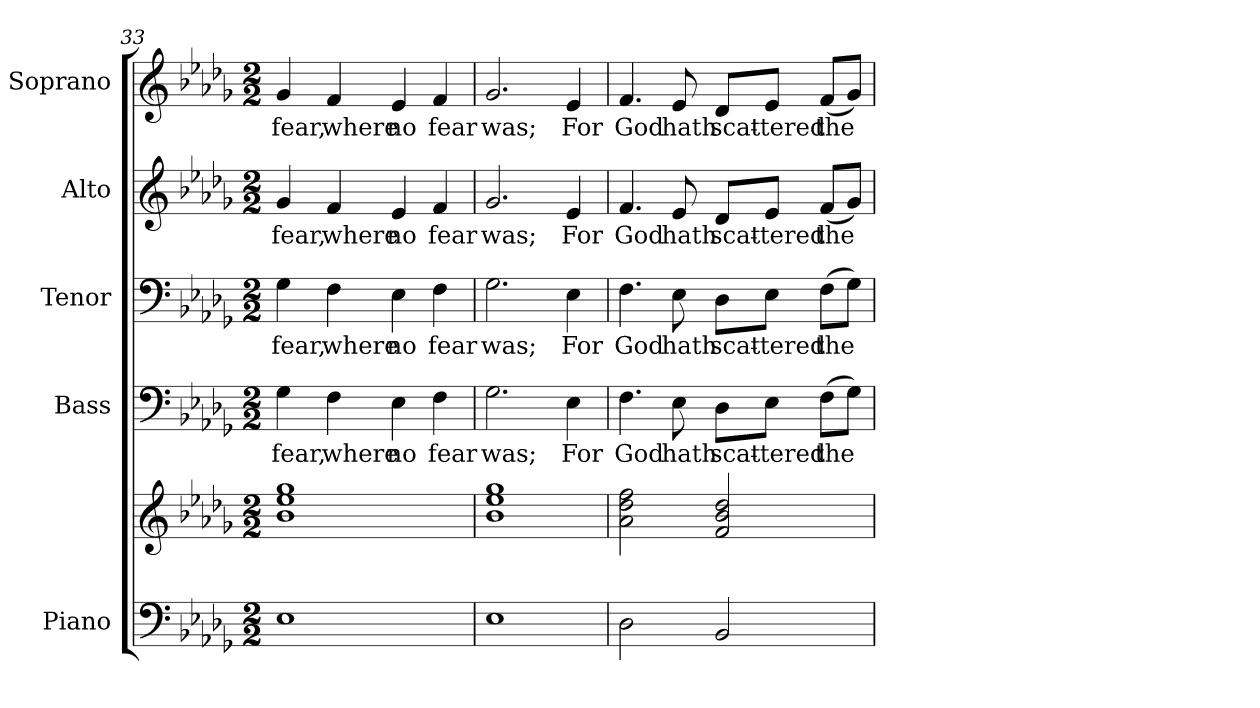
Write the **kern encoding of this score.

**kern	**kern	**kern	**text	**kern	**text	**kern	**text	**kern	**text
*part5	*part5	*part4	*part4	*part3	*part3	*part2	*part2	*part1	*part1
*staff6	*staff5	*staff4	*staff4	*staff3	*staff3	*staff2	*staff2	*staff1	*staff1
*I"Piano	*	*I"Bass	*	*I"Tenor	*	*I"Alto	*	*I"Soprano	*
*I'Pno.	*	*I'B.	*	*I'T.	*	*I'A.	*	*I'S.	*
*clefF4	*clefG2	*clefF4	*	*clefF4	*	*clefG2	*	*clefG2	*
*k[b-e-a-d-g-]	*k[b-e-a-d-g-]	*k[b-e-a-d-g-]	*	*k[b-e-a-d-g-]	*	*k[b-e-a-d-g-]	*	*k[b-e-a-d-g-]	*
*D-:	*D-:	*D-:	*	*D-:	*	*D-:	*	*D-:	*
*M2/2	*M2/2	*M2/2	*	*M2/2	*	*M2/2	*	*M2/2	*
=33	=33	=33	=33	=33	=33	=33	=33	=33	=33
!	!	!	!LO:LY:b:color=#000000	!	!	!	!	!	!
!	!	!	!	!	!LO:LY:b:color=#000000	!	!	!	!
!	!	!	!	!	!	!	!LO:LY:b:color=#000000	!	!
!	!	!	!	!	!	!	!	!	!LO:LY:b:color=#000000
1E-i	1b-i 1ee-i 1gg-i	4G-i\	fear,	4G-i\	fear,	4g-i/	fear,	4g-i/	fear,
!	!	!	!LO:LY:b:color=#000000	!	!	!	!	!	!
!	!	!	!	!	!LO:LY:b:color=#000000	!	!	!	!
!	!	!	!	!	!	!	!LO:LY:b:color=#000000	!	!
!	!	!	!	!	!	!	!	!	!LO:LY:b:color=#000000
.	.	4Fi\	where	4Fi\	where	4fi/	where	4fi/	where
!	!	!	!LO:LY:b:color=#000000	!	!	!	!	!	!
!	!	!	!	!	!LO:LY:b:color=#000000	!	!	!	!
!	!	!	!	!	!	!	!LO:LY:b:color=#000000	!	!
!	!	!	!	!	!	!	!	!	!LO:LY:b:color=#000000
.	.	4E-i\	no	4E-i\	no	4e-i/	no	4e-i/	no
!	!	!	!LO:LY:b:color=#000000	!	!	!	!	!	!
!	!	!	!	!	!LO:LY:b:color=#000000	!	!	!	!
!	!	!	!	!	!	!	!LO:LY:b:color=#000000	!	!
!	!	!	!	!	!	!	!	!	!LO:LY:b:color=#000000
.	.	4Fi\	fear	4Fi\	fear	4fi/	fear	4fi/	fear
!!LO:PB:g=z
=34	=34	=34	=34	=34	=34	=34	=34	=34	=34
!	!	!	!LO:LY:b:color=#000000	!	!	!	!	!	!
!	!	!	!	!	!LO:LY:b:color=#000000	!	!	!	!
!	!	!	!	!	!	!	!LO:LY:b:color=#000000	!	!
!	!	!	!	!	!	!	!	!	!LO:LY:b:color=#000000
1E-i	1b-i 1ee-i 1gg-i	2.G-i\	was;	2.G-i\	was;	2.g-i/	was;	2.g-i/	was;
!	!	!	!LO:LY:b:color=#000000	!	!	!	!	!	!
!	!	!	!	!	!LO:LY:b:color=#000000	!	!	!	!
!	!	!	!	!	!	!	!LO:LY:b:color=#000000	!	!
!	!	!	!	!	!	!	!	!	!LO:LY:b:color=#000000
.	.	4E-i\	For	4E-i\	For	4e-i/	For	4e-i/	For
=35	=35	=35	=35	=35	=35	=35	=35	=35	=35
!	!	!	!LO:LY:b:color=#000000	!	!	!	!	!	!
!	!	!	!	!	!LO:LY:b:color=#000000	!	!	!	!
!	!	!	!	!	!	!	!LO:LY:b:color=#000000	!	!
!	!	!	!	!	!	!	!	!	!LO:LY:b:color=#000000
2D-i\	2a-i\ 2dd-i 2ffi	4.Fi\	God	4.Fi\	God	4.fi/	God	4.fi/	God
!	!	!	!LO:LY:b:color=#000000	!	!	!	!	!	!
!	!	!	!	!	!LO:LY:b:color=#000000	!	!	!	!
!	!	!	!	!	!	!	!LO:LY:b:color=#000000	!	!
!	!	!	!	!	!	!	!	!	!LO:LY:b:color=#000000
.	.	8E-i\	hath	8E-i\	hath	8e-i/	hath	8e-i/	hath
!	!	!	!LO:LY:b:color=#000000	!	!	!	!	!	!
!	!	!	!	!	!LO:LY:b:color=#000000	!	!	!	!
!	!	!	!	!	!	!	!LO:LY:b:color=#000000	!	!
!	!	!	!	!	!	!	!	!	!LO:LY:b:color=#000000
2BB-i/	2fi/ 2b-i 2dd-i	8D-i\L	scat-	8D-i\L	scat-	8d-i/L	scat-	8d-i/L	scat-
!	!	!	!LO:LY:b:color=#000000	!	!	!	!	!	!
!	!	!	!	!	!LO:LY:b:color=#000000	!	!	!	!
!	!	!	!	!	!	!	!LO:LY:b:color=#000000	!	!
!	!	!	!	!	!	!	!	!	!LO:LY:b:color=#000000
.	.	8E-i\J	-tered	8E-i\J	-tered	8e-i/J	-tered	8e-i/J	-tered
!	!	!	!LO:LY:b:color=#000000	!	!	!	!	!	!
!	!	!	!	!	!LO:LY:b:color=#000000	!	!	!	!
!	!	!	!	!	!	!	!LO:LY:b:color=#000000	!	!
!	!	!	!	!	!	!	!	!	!LO:LY:b:color=#000000
.	.	(8Fi\L	the	(8Fi\L	the	(8fi/L	the	(8fi/L	the
.	.	8G-i\J)	.	8G-i\J)	.	8g-i/J)	.	8g-i/J)	.
=	=	=	=	=	=	=	=	=	=
*-	*-	*-	*-	*-	*-	*-	*-	*-	*-
